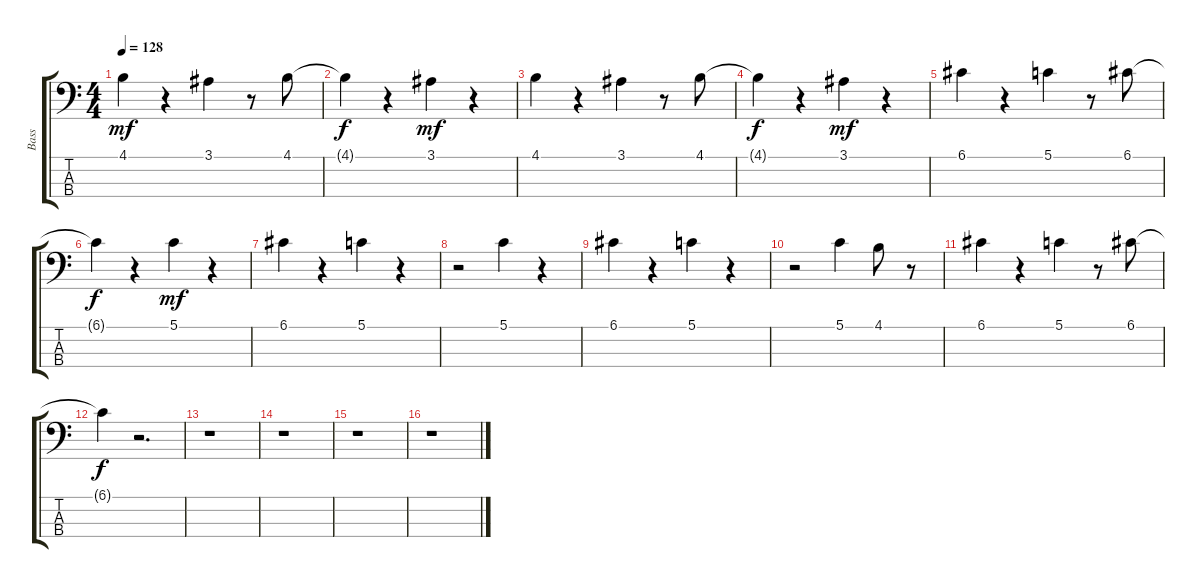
\track ("Bass" "Bass") {instrument electricguitarjazz}
\staff {score tabs}
\tuning (G2 D2 A1 E1) {hide}
\ts (4 4)
\tempo 128
\clef f4
\ks c
4.1.4{dy mf} r.4 3.1.4 r.8 4.1.8 |
4.1{t}.4{dy f} r.4 3.1.4{dy mf} r.4 |
4.1.4 r.4 3.1.4 r.8 4.1.8 |
4.1{t}.4{dy f} r.4 3.1.4{dy mf} r.4 |
6.1.4 r.4 5.1.4 r.8 6.1.8 |
6.1{t}.4{dy f} r.4 5.1.4{dy mf} r.4 |
6.1.4 r.4 5.1.4 r.4 |
r.2 5.1.4 r.4 |
6.1.4 r.4 5.1.4 r.4 |
r.2 5.1.4 4.1.8 r.8 |
6.1.4 r.4 5.1.4 r.8 6.1.8 |
6.1{t}.4{dy f} r.2{d} |
r.1 |
r.1 |
r.1 |
r.1
